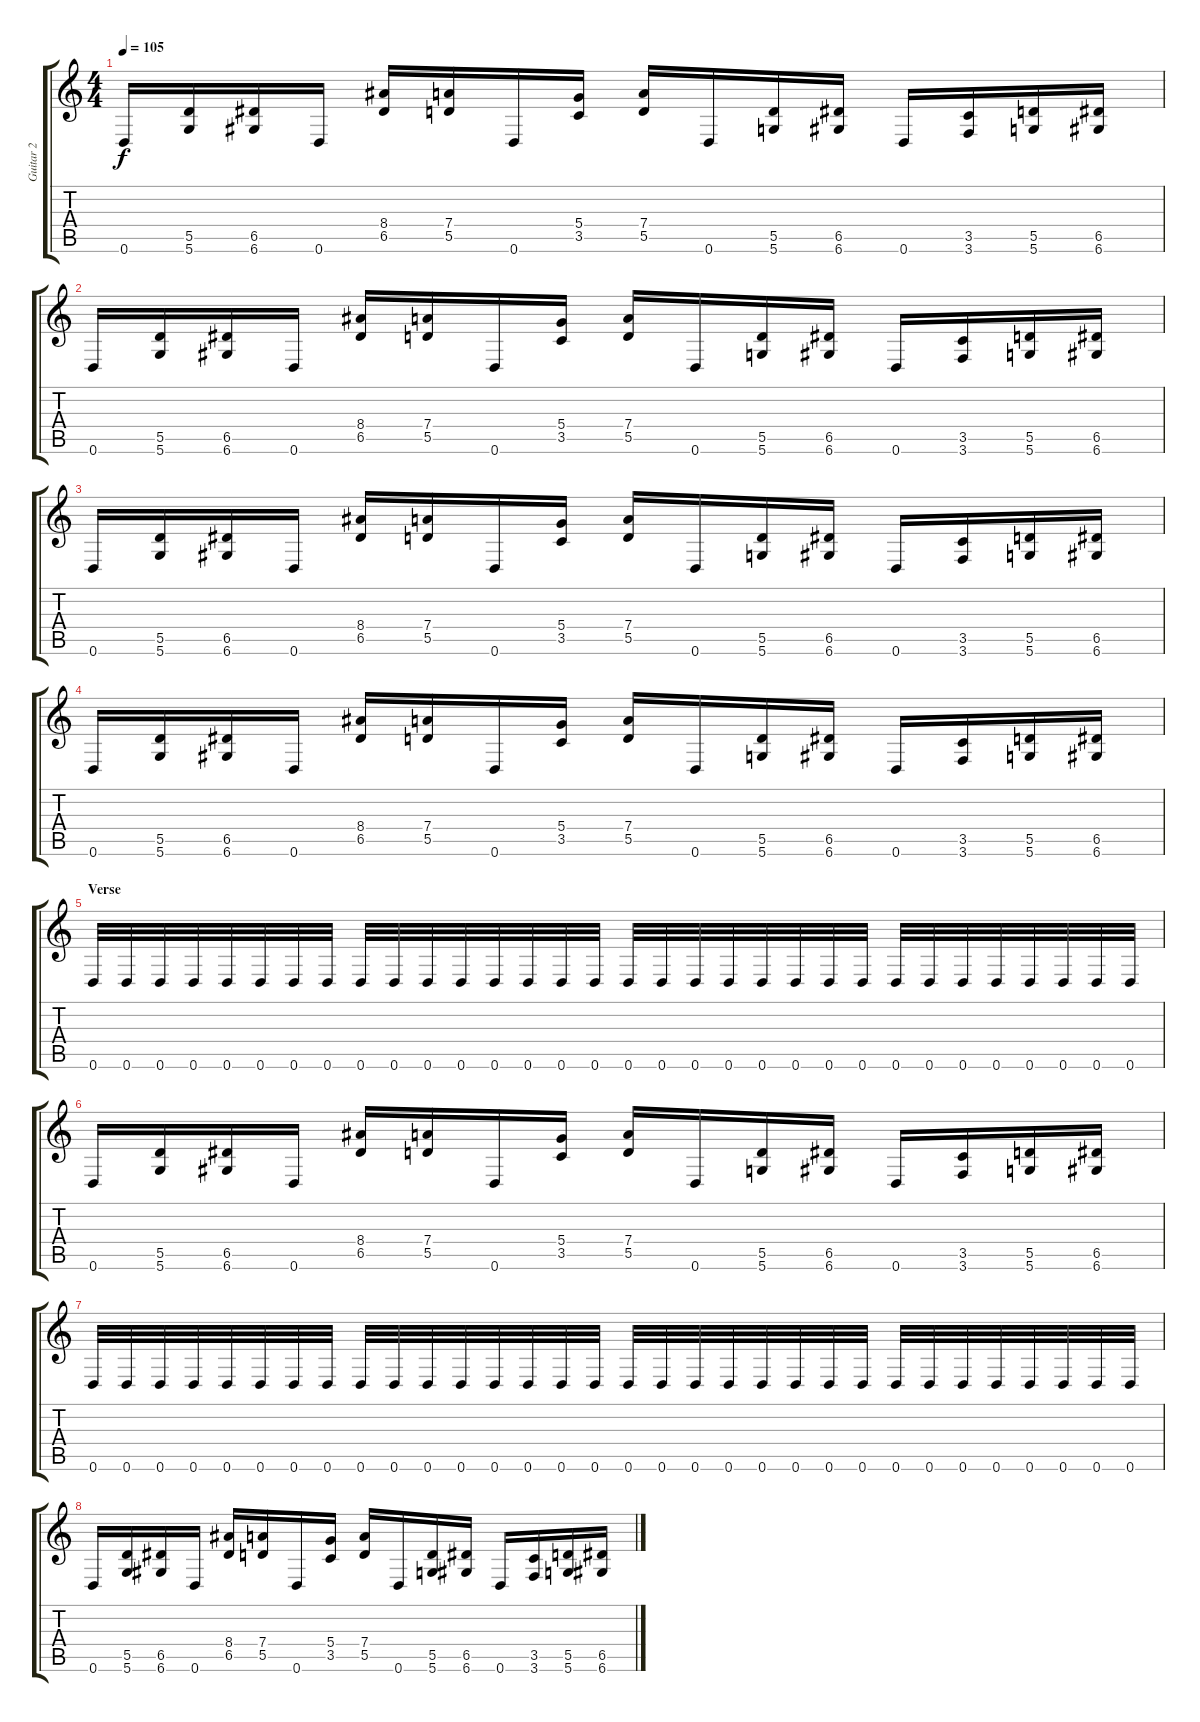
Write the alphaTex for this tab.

\track ("Guitar 2" "Guitar 2") {instrument distortionguitar}
\staff {score tabs}
\tuning (E4 B3 G3 D3 A2 D2) {hide}
\ts (4 4)
\tempo 105
\clef g2
\ks c
0.6.16{dy f} (5.5 5.6).16 (6.5 6.6).16 0.6.16 (8.4 6.5).16 (7.4 5.5).16 0.6.16 (5.4 3.5).16 (7.4 5.5).16 0.6.16 (5.5 5.6).16 (6.5 6.6).16 0.6.16 (3.5 3.6).16 (5.5 5.6).16 (6.5 6.6).16 |
0.6.16 (5.5 5.6).16 (6.5 6.6).16 0.6.16 (8.4 6.5).16 (7.4 5.5).16 0.6.16 (5.4 3.5).16 (7.4 5.5).16 0.6.16 (5.5 5.6).16 (6.5 6.6).16 0.6.16 (3.5 3.6).16 (5.5 5.6).16 (6.5 6.6).16 |
0.6.16 (5.5 5.6).16 (6.5 6.6).16 0.6.16 (8.4 6.5).16 (7.4 5.5).16 0.6.16 (5.4 3.5).16 (7.4 5.5).16 0.6.16 (5.5 5.6).16 (6.5 6.6).16 0.6.16 (3.5 3.6).16 (5.5 5.6).16 (6.5 6.6).16 |
0.6.16 (5.5 5.6).16 (6.5 6.6).16 0.6.16 (8.4 6.5).16 (7.4 5.5).16 0.6.16 (5.4 3.5).16 (7.4 5.5).16 0.6.16 (5.5 5.6).16 (6.5 6.6).16 0.6.16 (3.5 3.6).16 (5.5 5.6).16 (6.5 6.6).16 |
\section ("" "Verse")
0.6.32 0.6.32 0.6.32 0.6.32 0.6.32 0.6.32 0.6.32 0.6.32 0.6.32 0.6.32 0.6.32 0.6.32 0.6.32 0.6.32 0.6.32 0.6.32 0.6.32 0.6.32 0.6.32 0.6.32 0.6.32 0.6.32 0.6.32 0.6.32 0.6.32 0.6.32 0.6.32 0.6.32 0.6.32 0.6.32 0.6.32 0.6.32 |
0.6.16 (5.5 5.6).16 (6.5 6.6).16 0.6.16 (8.4 6.5).16 (7.4 5.5).16 0.6.16 (5.4 3.5).16 (7.4 5.5).16 0.6.16 (5.5 5.6).16 (6.5 6.6).16 0.6.16 (3.5 3.6).16 (5.5 5.6).16 (6.5 6.6).16 |
0.6.32 0.6.32 0.6.32 0.6.32 0.6.32 0.6.32 0.6.32 0.6.32 0.6.32 0.6.32 0.6.32 0.6.32 0.6.32 0.6.32 0.6.32 0.6.32 0.6.32 0.6.32 0.6.32 0.6.32 0.6.32 0.6.32 0.6.32 0.6.32 0.6.32 0.6.32 0.6.32 0.6.32 0.6.32 0.6.32 0.6.32 0.6.32 |
0.6.16 (5.5 5.6).16 (6.5 6.6).16 0.6.16 (8.4 6.5).16 (7.4 5.5).16 0.6.16 (5.4 3.5).16 (7.4 5.5).16 0.6.16 (5.5 5.6).16 (6.5 6.6).16 0.6.16 (3.5 3.6).16 (5.5 5.6).16 (6.5 6.6).16
